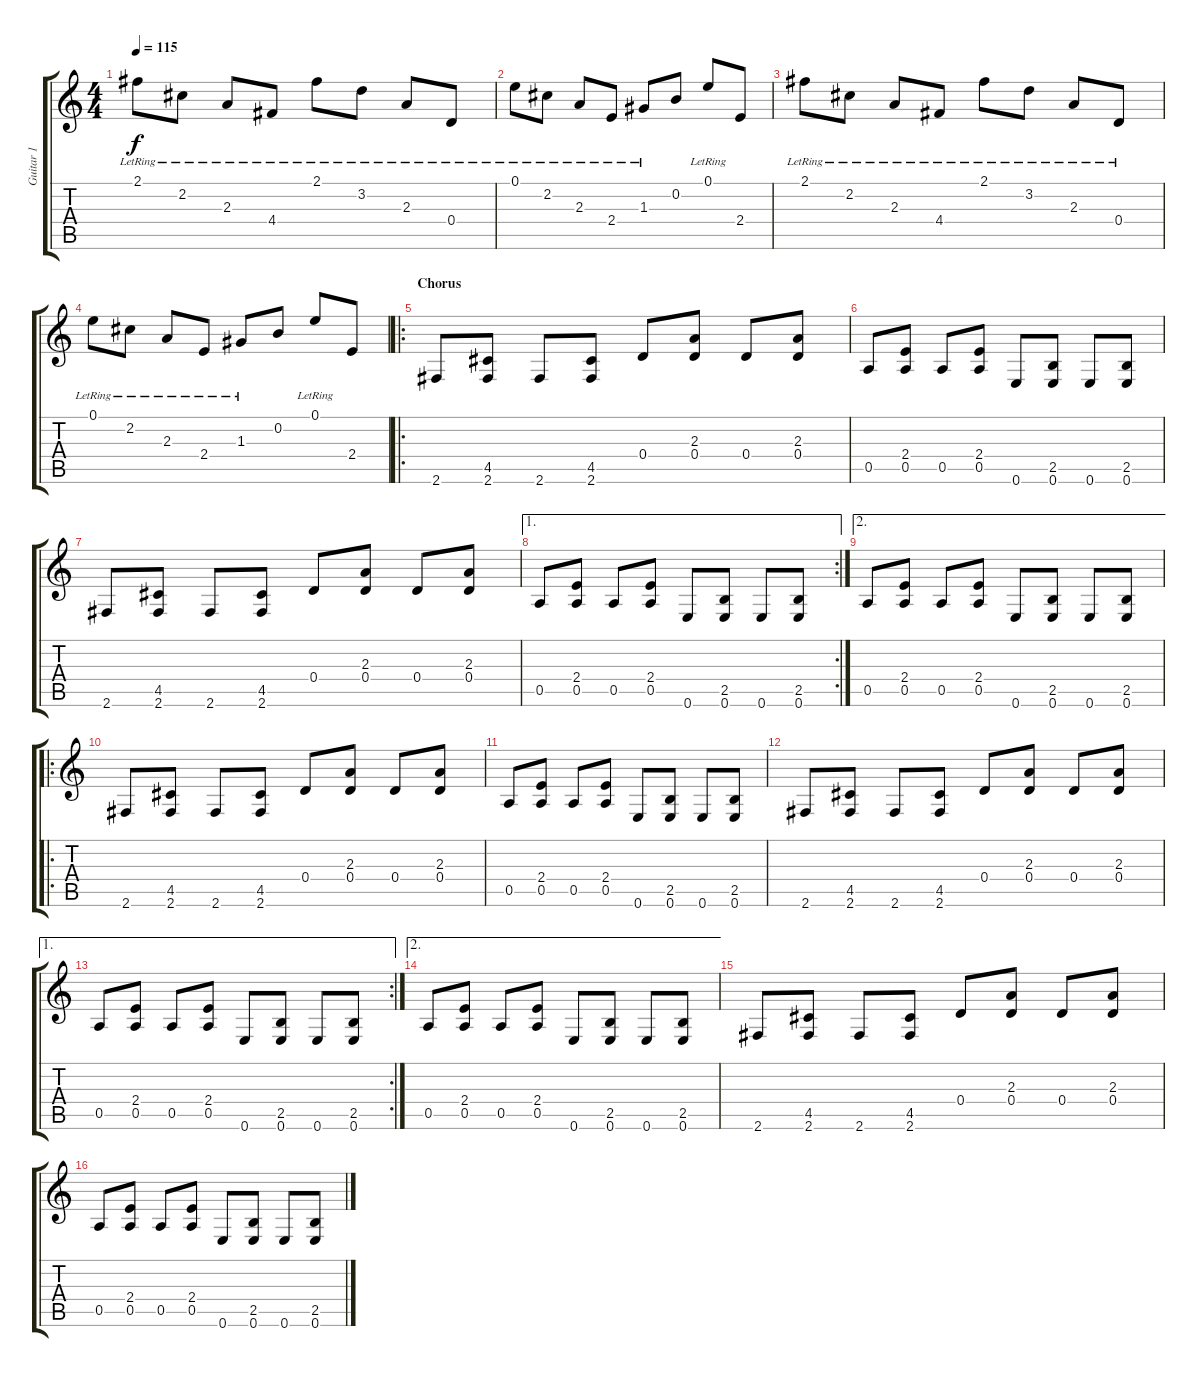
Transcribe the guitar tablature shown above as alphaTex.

\track ("Guitar 1" "Guitar 1") {instrument distortionguitar}
\staff {score tabs}
\tuning (E4 B3 G3 D3 A2 E2) {hide}
\ts (4 4)
\tempo 115
\clef g2
\ks c
2.1{lr}.8{dy f} 2.2{lr}.8 2.3{lr}.8 4.4{lr}.8 2.1{lr}.8 3.2{lr}.8 2.3{lr}.8 0.4{lr}.8 |
0.1{lr}.8 2.2{lr}.8 2.3{lr}.8 2.4{lr}.8 1.3{lr}.8 0.2.8 0.1{lr}.8 2.4.8 |
2.1{lr}.8 2.2{lr}.8 2.3{lr}.8 4.4{lr}.8 2.1{lr}.8 3.2{lr}.8 2.3{lr}.8 0.4{lr}.8 |
0.1{lr}.8 2.2{lr}.8 2.3{lr}.8 2.4{lr}.8 1.3{lr}.8 0.2.8 0.1{lr}.8 2.4.8 |
\ro
\section ("" "Chorus")
2.6.8{volume 16 balance 16 instrument distortionguitar} (4.5 2.6).8 2.6.8 (4.5 2.6).8 0.4.8 (2.3 0.4).8 0.4.8 (2.3 0.4).8 |
0.5.8 (2.4 0.5).8 0.5.8 (2.4 0.5).8 0.6.8 (2.5 0.6).8 0.6.8 (2.5 0.6).8 |
2.6.8 (4.5 2.6).8 2.6.8 (4.5 2.6).8 0.4.8 (2.3 0.4).8 0.4.8 (2.3 0.4).8 |
\ae 1
\rc 2
0.5.8 (2.4 0.5).8 0.5.8 (2.4 0.5).8 0.6.8 (2.5 0.6).8 0.6.8 (2.5 0.6).8 |
\ae 2
0.5.8 (2.4 0.5).8 0.5.8 (2.4 0.5).8 0.6.8 (2.5 0.6).8 0.6.8 (2.5 0.6).8 |
\ro
2.6.8 (4.5 2.6).8 2.6.8 (4.5 2.6).8 0.4.8 (2.3 0.4).8 0.4.8 (2.3 0.4).8 |
0.5.8 (2.4 0.5).8 0.5.8 (2.4 0.5).8 0.6.8 (2.5 0.6).8 0.6.8 (2.5 0.6).8 |
2.6.8 (4.5 2.6).8 2.6.8 (4.5 2.6).8 0.4.8 (2.3 0.4).8 0.4.8 (2.3 0.4).8 |
\ae 1
\rc 2
0.5.8 (2.4 0.5).8 0.5.8 (2.4 0.5).8 0.6.8 (2.5 0.6).8 0.6.8 (2.5 0.6).8 |
\ae 2
0.5.8 (2.4 0.5).8 0.5.8 (2.4 0.5).8 0.6.8 (2.5 0.6).8 0.6.8 (2.5 0.6).8 |
2.6.8{volume 8} (4.5 2.6).8 2.6.8 (4.5 2.6).8 0.4.8 (2.3 0.4).8 0.4.8 (2.3 0.4).8 |
0.5.8 (2.4 0.5).8 0.5.8 (2.4 0.5).8 0.6.8 (2.5 0.6).8 0.6.8 (2.5 0.6).8
